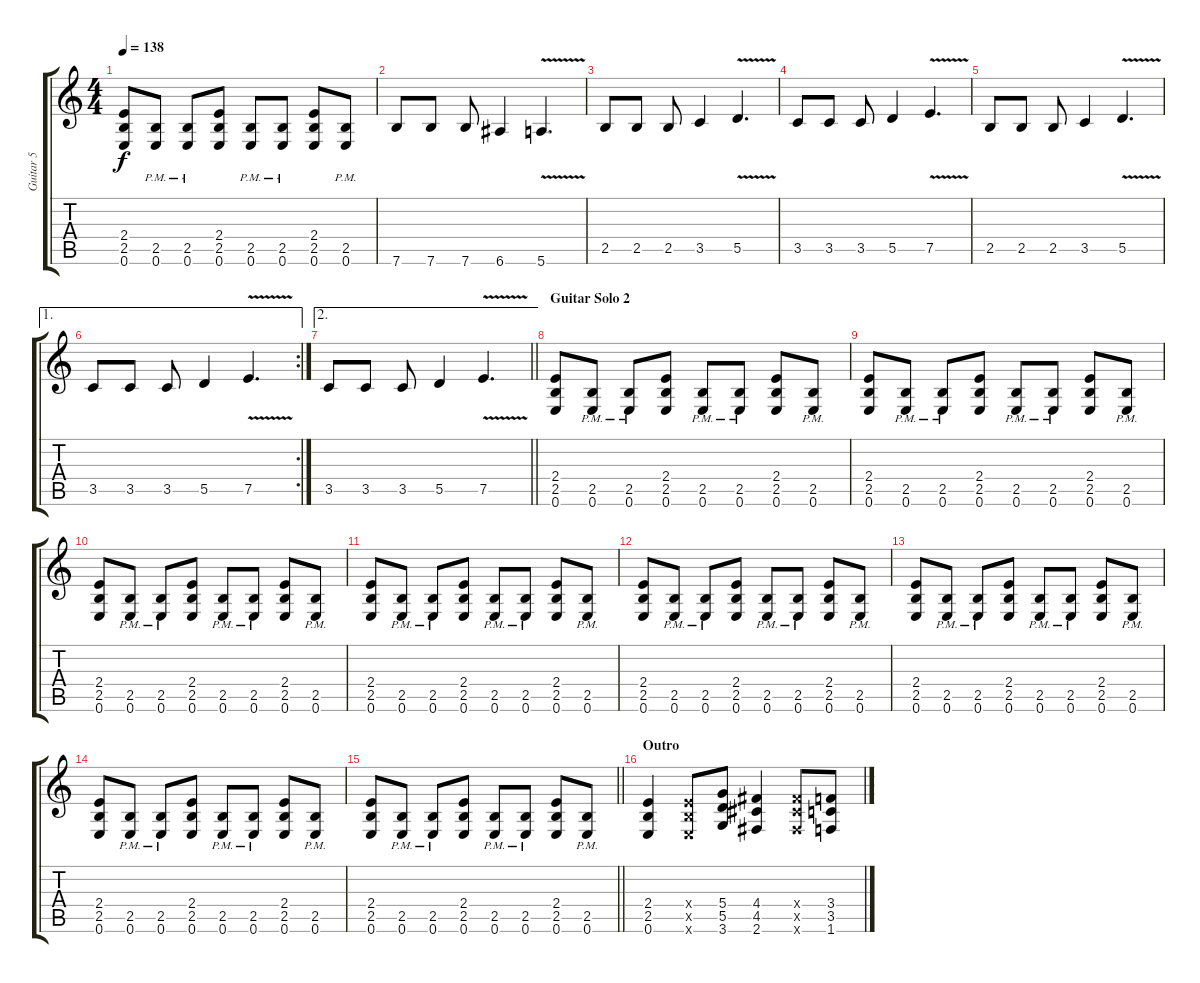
\track ("Guitar 5" "Guitar 5") {instrument distortionguitar}
\staff {score tabs}
\tuning (E4 B3 G3 D3 A2 E2) {hide}
\ts (4 4)
\tempo 138
\clef g2
\ks c
(2.4 2.5 0.6).8{dy f} (2.5{pm} 0.6{pm}).8 (2.5{pm} 0.6{pm}).8 (2.4 2.5 0.6).8 (2.5{pm} 0.6{pm}).8 (2.5{pm} 0.6{pm}).8 (2.4 2.5 0.6).8 (2.5{pm} 0.6{pm}).8 |
7.6.8 7.6.8 7.6.8 6.6.4 5.6{v}.4{d} |
2.5.8 2.5.8 2.5.8 3.5.4 5.5{v}.4{d} |
3.5.8 3.5.8 3.5.8 5.5.4 7.5{v}.4{d} |
2.5.8 2.5.8 2.5.8 3.5.4 5.5{v}.4{d} |
\ae 1
\rc 2
3.5.8 3.5.8 3.5.8 5.5.4 7.5{v}.4{d} |
\ae 2
\barLineRight lightlight
3.5.8 3.5.8 3.5.8 5.5.4 7.5{v}.4{d} |
\section ("" "Guitar Solo 2")
(2.4 2.5 0.6).8 (2.5{pm} 0.6{pm}).8 (2.5{pm} 0.6{pm}).8 (2.4 2.5 0.6).8 (2.5{pm} 0.6{pm}).8 (2.5{pm} 0.6{pm}).8 (2.4 2.5 0.6).8 (2.5{pm} 0.6{pm}).8 |
(2.4 2.5 0.6).8 (2.5{pm} 0.6{pm}).8 (2.5{pm} 0.6{pm}).8 (2.4 2.5 0.6).8 (2.5{pm} 0.6{pm}).8 (2.5{pm} 0.6{pm}).8 (2.4 2.5 0.6).8 (2.5{pm} 0.6{pm}).8 |
(2.4 2.5 0.6).8 (2.5{pm} 0.6{pm}).8 (2.5{pm} 0.6{pm}).8 (2.4 2.5 0.6).8 (2.5{pm} 0.6{pm}).8 (2.5{pm} 0.6{pm}).8 (2.4 2.5 0.6).8 (2.5{pm} 0.6{pm}).8 |
(2.4 2.5 0.6).8 (2.5{pm} 0.6{pm}).8 (2.5{pm} 0.6{pm}).8 (2.4 2.5 0.6).8 (2.5{pm} 0.6{pm}).8 (2.5{pm} 0.6{pm}).8 (2.4 2.5 0.6).8 (2.5{pm} 0.6{pm}).8 |
(2.4 2.5 0.6).8 (2.5{pm} 0.6{pm}).8 (2.5{pm} 0.6{pm}).8 (2.4 2.5 0.6).8 (2.5{pm} 0.6{pm}).8 (2.5{pm} 0.6{pm}).8 (2.4 2.5 0.6).8 (2.5{pm} 0.6{pm}).8 |
(2.4 2.5 0.6).8 (2.5{pm} 0.6{pm}).8 (2.5{pm} 0.6{pm}).8 (2.4 2.5 0.6).8 (2.5{pm} 0.6{pm}).8 (2.5{pm} 0.6{pm}).8 (2.4 2.5 0.6).8 (2.5{pm} 0.6{pm}).8 |
(2.4 2.5 0.6).8 (2.5{pm} 0.6{pm}).8 (2.5{pm} 0.6{pm}).8 (2.4 2.5 0.6).8 (2.5{pm} 0.6{pm}).8 (2.5{pm} 0.6{pm}).8 (2.4 2.5 0.6).8 (2.5{pm} 0.6{pm}).8 |
\barLineRight lightlight
(2.4 2.5 0.6).8 (2.5{pm} 0.6{pm}).8 (2.5{pm} 0.6{pm}).8 (2.4 2.5 0.6).8 (2.5{pm} 0.6{pm}).8 (2.5{pm} 0.6{pm}).8 (2.4 2.5 0.6).8 (2.5{pm} 0.6{pm}).8 |
\section ("" "Outro")
(2.4 2.5 0.6).4 (2.4{x} 2.5{x} 0.6{x}).8 (5.4 5.5 3.6).8 (4.4 4.5 2.6).4 (4.4{x} 4.5{x} 2.6{x}).8 (3.4 3.5 1.6).8
